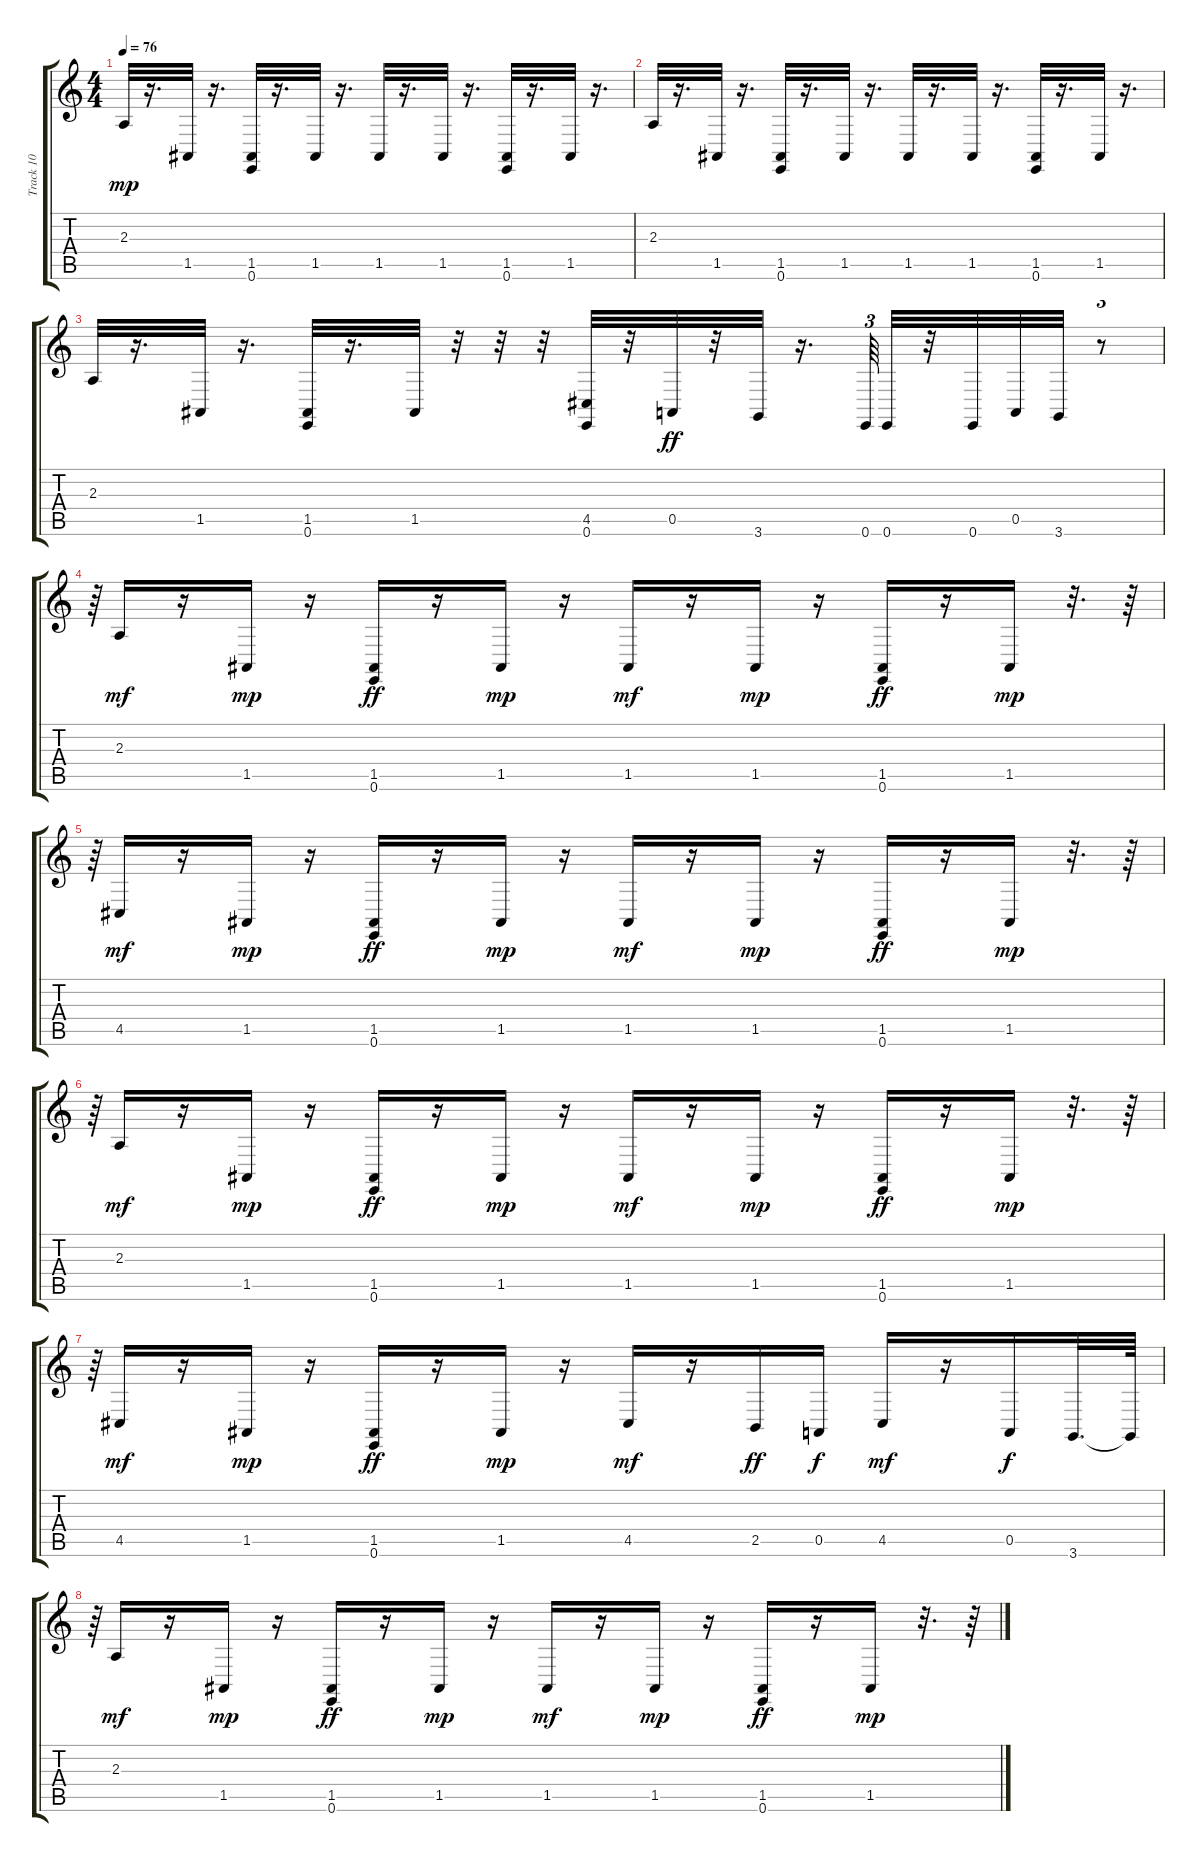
\track ("Track 10" "Track 10") {instrument celesta}
\staff {score tabs}
\tuning (E4 B3 G3 D3 A2 E2) {hide}
\ts (4 4)
\tempo 76
\clef g2
\ks c
2.3.32{dy mp} r.16{d} 1.5.32 r.16{d} (1.5 0.6).32 r.16{d} 1.5.32 r.16{d} 1.5.32 r.16{d} 1.5.32 r.16{d} (1.5 0.6).32 r.16{d} 1.5.32 r.16{d} |
2.3.32 r.16{d} 1.5.32 r.16{d} (1.5 0.6).32 r.16{d} 1.5.32 r.16{d} 1.5.32 r.16{d} 1.5.32 r.16{d} (1.5 0.6).32 r.16{d} 1.5.32 r.16{d} |
2.3.32 r.16{d} 1.5.32 r.16{d} (1.5 0.6).32 r.16{d} 1.5.32 r.32 r.32 r.32 (4.5 0.6).32 r.32 0.5.32{dy ff} r.32 3.6.32 r.16{d} 0.6.64{tu (3 2)} 0.6.32 r.32 0.6.32 0.5.32 3.6.32 r.8{tu (3 2)} |
r.64{tu (3 2)} 2.3.16{dy mf} r.16 1.5.16{dy mp} r.16 (1.5 0.6).16{dy ff} r.16 1.5.16{dy mp} r.16 1.5.16{dy mf} r.16 1.5.16{dy mp} r.16 (1.5 0.6).16{dy ff} r.16 1.5.16{dy mp} r.32{d} r.64 |
r.64{tu (3 2)} 4.5.16{dy mf} r.16 1.5.16{dy mp} r.16 (1.5 0.6).16{dy ff} r.16 1.5.16{dy mp} r.16 1.5.16{dy mf} r.16 1.5.16{dy mp} r.16 (1.5 0.6).16{dy ff} r.16 1.5.16{dy mp} r.32{d} r.64 |
r.64{tu (3 2)} 2.3.16{dy mf} r.16 1.5.16{dy mp} r.16 (1.5 0.6).16{dy ff} r.16 1.5.16{dy mp} r.16 1.5.16{dy mf} r.16 1.5.16{dy mp} r.16 (1.5 0.6).16{dy ff} r.16 1.5.16{dy mp} r.32{d} r.64 |
r.64{tu (3 2)} 4.5.16{dy mf} r.16 1.5.16{dy mp} r.16 (1.5 0.6).16{dy ff} r.16 1.5.16{dy mp} r.16 4.5.16{dy mf} r.16 2.5.16{dy ff} 0.5.16{dy f} 4.5.16{dy mf} r.16 0.5.16{dy f} 3.6.32{d} 3.6{t}.64 |
r.64{tu (3 2)} 2.3.16{dy mf} r.16 1.5.16{dy mp} r.16 (1.5 0.6).16{dy ff} r.16 1.5.16{dy mp} r.16 1.5.16{dy mf} r.16 1.5.16{dy mp} r.16 (1.5 0.6).16{dy ff} r.16 1.5.16{dy mp} r.32{d} r.64
